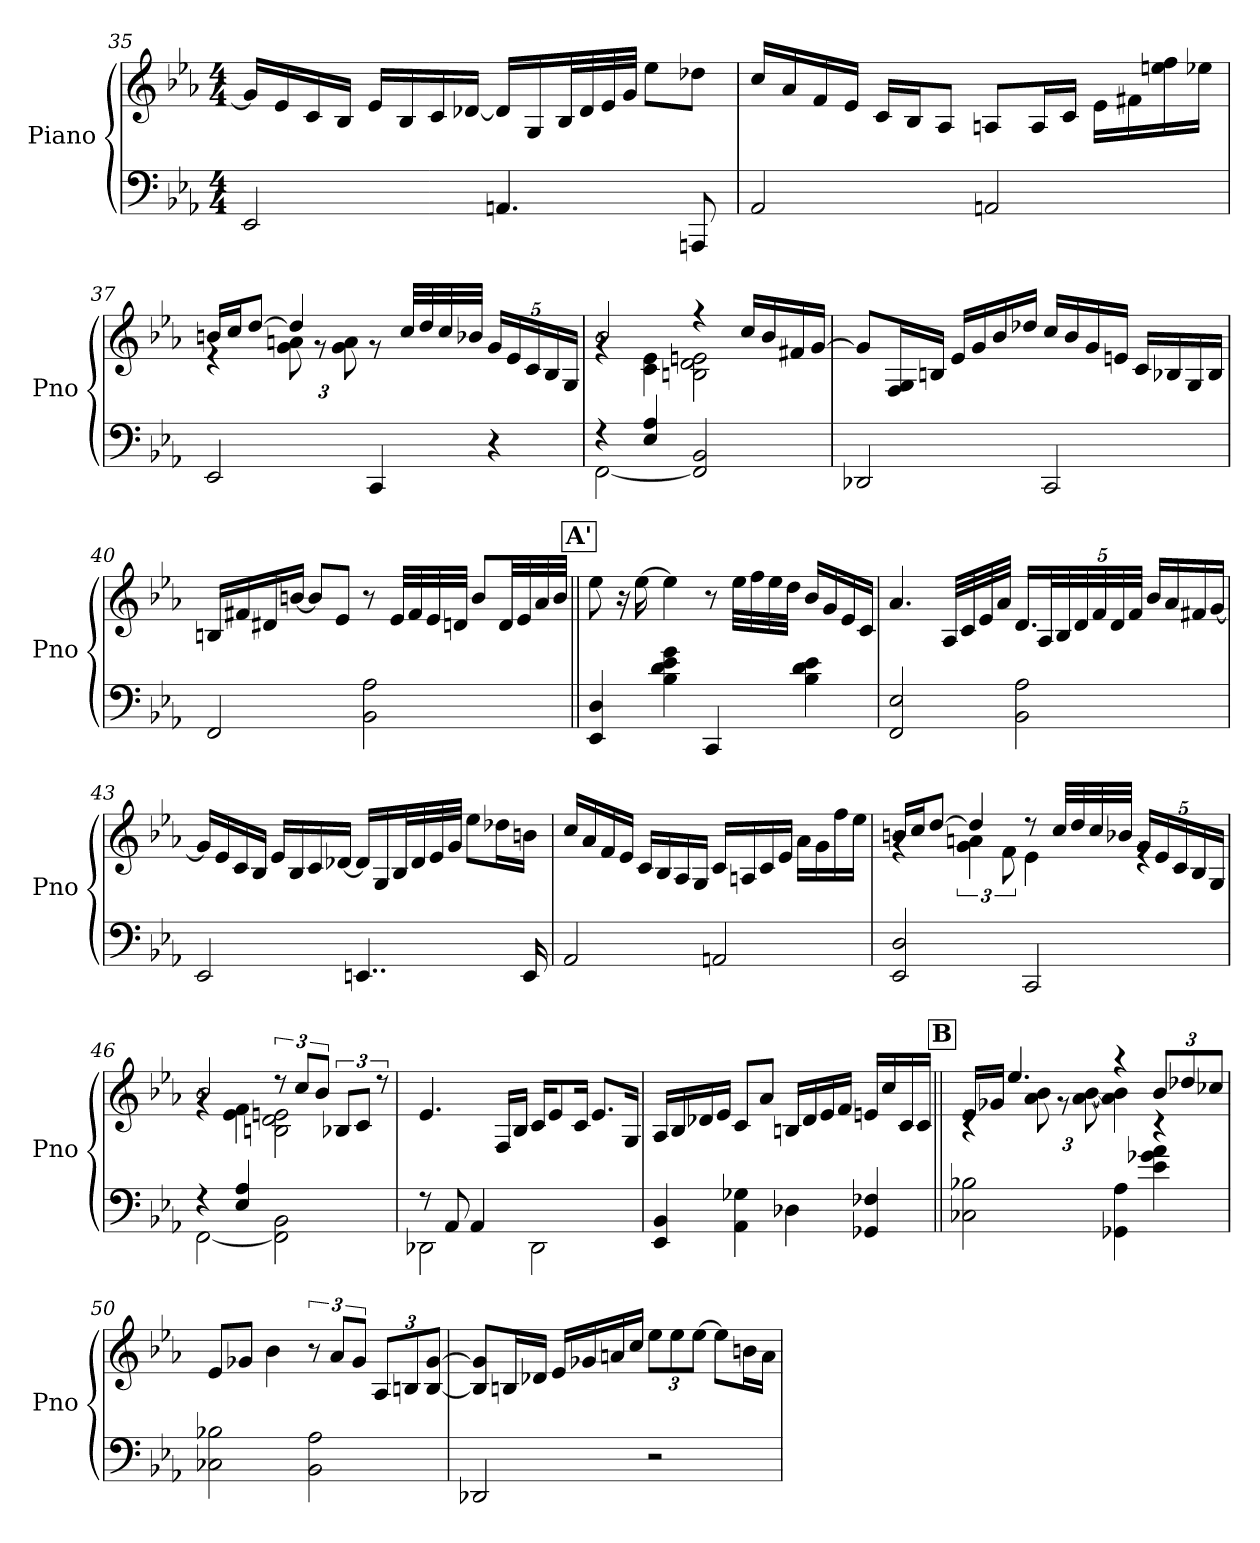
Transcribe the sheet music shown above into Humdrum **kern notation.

**kern	**kern
*part1	*part1
*staff2	*staff1
*I"Piano	*
*I'Pno	*
*clefF4	*clefG2
*k[b-e-a-]	*k[b-e-a-]
*M4/4	*M4/4
=35	=35
2EE-/	16g/LL]
.	16e-/
.	16c/
.	16B-/JJ
.	16e-/LL
.	16B-/
.	16c/
.	[16d-X/JJ
4.AAn/	16d-/LL]
.	16G/
.	32B-/L
.	32d-/
.	32e-/
.	32g/JJJ
.	8ee-\L
8AAAn/	8dd-X\J
=36	=36
2AA-/	16cc/LL
.	16a-/
.	16f/
.	16e-/JJ
.	16c/LL
.	16B-/J
.	8A-/J
2AAn/	8An/L
.	16A/L
.	16c/JJ
.	16e-\LL
.	16f#X\
.	16een\ 16ff\
.	16ee-X\JJ
!!LO:LB:g=z
=37	=37
*	*^
2EE-/	16bn/LL	4re
.	16cc/J	.
.	[8dd/J	.
.	4dd/]	12g\ 12an\
.	.	12r
.	.	12g\ 12a\
4CC/	8rg	2reyy
.	32cc/LLL	.
.	32dd/	.
.	32cc/	.
.	32b-X/JJJ	.
*	*Xbrackettup	*
4r	20g/LL	.
.	20e-/	.
.	20c/	.
.	20B-/	.
.	20G/JJ	.
=38	=38	=38
*^	*	*
4r	[2FF\	2b-/	4rg
4E-/ 4A-/	.	.	4c\ 4e-\
2ryy	2FF/] 2BB-/	4r	2Bn\ 2d\ 2en\
.	.	16cc/LL	.
.	.	16b-/	.
.	.	16f#X/	.
.	.	[16g/JJ	.
*v	*v	*	*
*	*v	*v
=39	=39
2DD-X/	8g/L]
.	16F/ 16G/L
.	16Bn/JJ
.	16e-/LL
.	16g/
.	16b-/
.	16dd-X/JJ
2CC/	16cc/LL
.	16b-/
.	16g/
.	16en/JJ
.	16c/LL
.	16B-X/
.	16G/
.	16B-/JJ
=40	=40
2FF/	16Bn/LL
.	16f#X/
.	16d#X/
.	[16bn/JJ
.	8b/L]
.	8e-/J
2BB-\ 2A-\	8r
.	32e-/LLL
.	32f#/
.	32e-/
.	32dn/JJJ
.	8b/L
.	32d/LL
.	32e-/
.	32a-/
.	32b/JJJ
!!LO:PB:g=z
!!LO:REH:place=s1:a:B:fs=13.5337:t=A'
=41||	=41||
4EE-/ 4D/	8ee-\
.	16r
.	[16ee-\
4B-\ 4d\ 4e-\ 4g\	4ee-\]
4CC/	8r
.	32ee-\LLL
.	32ff\
.	32ee-\
.	32dd\JJJ
4B-\ 4d\ 4e-\	16b-/LL
.	16g/
.	16e-/
.	16c/JJ
=42	=42
2FF/ 2E-/	4.a-/
.	32A-/LLL
.	32c/
.	32e-/
.	32a-/JJJ
2BB-\ 2A-\	16.d/LL
.	32A-/L
.	40B-/
.	40d/
.	40f/
.	40d/
.	40f/JJJ
.	16b-/LL
.	16a-/
.	16f#X/
.	[16g/JJ
=43	=43
2EE-/	16g/LL]
.	16e-/
.	16c/
.	16B-/JJ
.	16e-/LL
.	16B-/
.	16c/
.	[16d-X/JJ
4..EEn/	16d-/LL]
.	16G/
.	32B-/L
.	32d-/
.	32e-/
.	32g/JJJ
.	8ee-\L
.	16dd-X\L
16EE/	16bn\JJ
=44	=44
2AA-/	16cc/LL
.	16a-/
.	16f/
.	16e-/JJ
.	16c/LL
.	16B-/
.	16A-/
.	16G/JJ
2AAn/	16c/LL
.	16An/
.	16c/
.	16e-/JJ
.	16a-\LL
.	16g\
.	16ff\
.	16ee-\JJ
!!LO:LB:g=z
=45	=45
*	*^
2EE-/ 2D/	16bn/LL	4rg
.	16cc/J	.
.	[8dd/J	.
*	*	*brackettup
.	4dd/]	6g\ 6an\
.	.	12f\
2CC/	8r	4e-\
.	32cc/LLL	.
.	32dd/	.
.	32cc/	.
.	32b-X/JJJ	.
*	*Xbrackettup	*
.	20g/LL	4re
.	20e-/	.
.	20c/	.
.	20B-/	.
.	20G/JJ	.
=46	=46	=46
*^	*	*
4r	[2FF\	2b-/	4rg
4E-/ 4A-/	.	.	4e-\ 4f\
*	*	*brackettup	*
2ryy	2FF\] 2BB-\	12r	2Bn\ 2d\ 2en\
.	.	12cc/L	.
.	.	12b-/J	.
.	.	12B-X/L	.
.	.	12c/J	.
.	.	12r	.
*	*	*v	*v
=47	=47	=47
8r	2DD-X\	4.e-/
8AA-/	.	.
4AA-/	.	.
.	.	16F/LL
.	.	16B-/JJ
2ryy	2DD-\	16c/KL
.	.	8e-/
.	.	16c/Jk
.	.	8.e-/L
.	.	16G/Jk
*v	*v	*
=48	=48
4EE-/ 4BB-/	16A-/LL
.	16B-/
.	16d-X/
.	16e-/JJ
4AA-\ 4G-X\	8c/L
.	8a-/J
4D-X\	16Bn/LL
.	16d-/
.	16e-/
.	16f/JJ
4GG-X/ 4F-X/	16en/LL
.	16cc/
.	16c/
.	16c/JJ
!!LO:LB:g=z
!!LO:REH:place=s1:a:B:fs=13.5337:t=B
=49||	=49||
*	*^
2C-X\ 2B-X\	16e-/LL	4rc
.	16g-X/JJ	.
.	4.ee-/	.
.	.	12a-\ 12b-\
.	.	12r
.	.	[12a-\ [12b-\
4GG-X\ 4A-\	4r	4a-\] 4b-\]
*	*Xbrackettup	*
4e-\ 4g-X\ 4a-\	12b-/L	4r
.	12dd-X/	.
.	12cc-X/J	.
*	*v	*v
=50	=50
2C-X\ 2B-X\	8e-/L
.	8g-X/J
.	4b-\
*	*brackettup
2BB-\ 2A-\	12r
.	12a-/L
.	12g-/J
*	*Xbrackettup
.	12A-/L
.	12Bn/
.	[12B/ [12g-/J
=51	=51
2DD-X/	8B/] 8g-/]L
.	16Bn/L
.	16d-X/JJ
.	16e-/LL
.	16g-X/
.	16an/
.	16cc/JJ
2r	12ee-\L
.	12ee-\
.	[12ee-\J
.	8ee-\L]
.	16bn\L
.	16a\JJ
=	=
*-	*-
